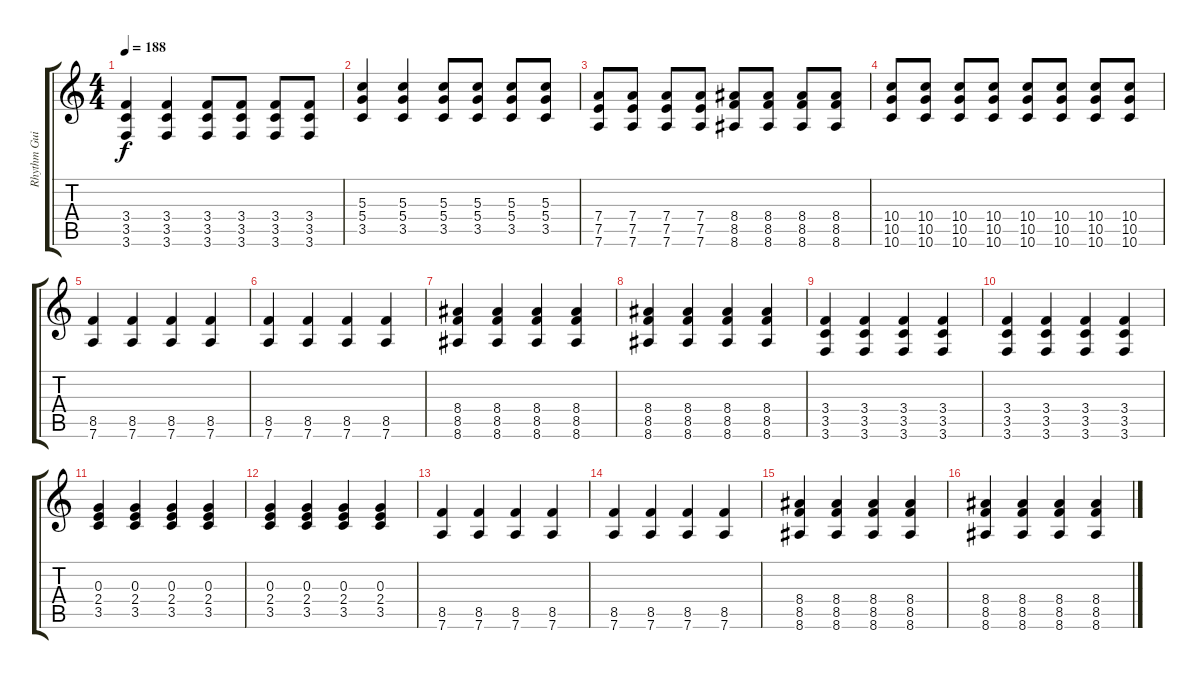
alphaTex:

\track ("Rhythm Guitar" "Rhythm Gui") {instrument overdrivenguitar}
\staff {score tabs}
\tuning (E4 B3 G3 D3 A2 D2) {hide}
\ts (4 4)
\tempo 188
\clef g2
\ks c
(3.4 3.5 3.6).4{dy f} (3.4 3.5 3.6).4 (3.4 3.5 3.6).8 (3.4 3.5 3.6).8 (3.4 3.5 3.6).8 (3.4 3.5 3.6).8 |
(5.3 5.4 3.5).4 (5.3 5.4 3.5).4 (5.3 5.4 3.5).8 (5.3 5.4 3.5).8 (5.3 5.4 3.5).8 (5.3 5.4 3.5).8 |
(7.4 7.5 7.6).8 (7.4 7.5 7.6).8 (7.4 7.5 7.6).8 (7.4 7.5 7.6).8 (8.4 8.5 8.6).8 (8.4 8.5 8.6).8 (8.4 8.5 8.6).8 (8.4 8.5 8.6).8 |
(10.4 10.5 10.6).8 (10.4 10.5 10.6).8 (10.4 10.5 10.6).8 (10.4 10.5 10.6).8 (10.4 10.5 10.6).8 (10.4 10.5 10.6).8 (10.4 10.5 10.6).8 (10.4 10.5 10.6).8 |
(8.5 7.6).4 (8.5 7.6).4 (8.5 7.6).4 (8.5 7.6).4 |
(8.5 7.6).4 (8.5 7.6).4 (8.5 7.6).4 (8.5 7.6).4 |
(8.4 8.5 8.6).4 (8.4 8.5 8.6).4 (8.4 8.5 8.6).4 (8.4 8.5 8.6).4 |
(8.4 8.5 8.6).4 (8.4 8.5 8.6).4 (8.4 8.5 8.6).4 (8.4 8.5 8.6).4 |
(3.4 3.5 3.6).4 (3.4 3.5 3.6).4 (3.4 3.5 3.6).4 (3.4 3.5 3.6).4 |
(3.4 3.5 3.6).4 (3.4 3.5 3.6).4 (3.4 3.5 3.6).4 (3.4 3.5 3.6).4 |
(0.3 2.4 3.5).4 (0.3 2.4 3.5).4 (0.3 2.4 3.5).4 (0.3 2.4 3.5).4 |
(0.3 2.4 3.5).4 (0.3 2.4 3.5).4 (0.3 2.4 3.5).4 (0.3 2.4 3.5).4 |
(8.5 7.6).4 (8.5 7.6).4 (8.5 7.6).4 (8.5 7.6).4 |
(8.5 7.6).4 (8.5 7.6).4 (8.5 7.6).4 (8.5 7.6).4 |
(8.4 8.5 8.6).4 (8.4 8.5 8.6).4 (8.4 8.5 8.6).4 (8.4 8.5 8.6).4 |
(8.4 8.5 8.6).4 (8.4 8.5 8.6).4 (8.4 8.5 8.6).4 (8.4 8.5 8.6).4
